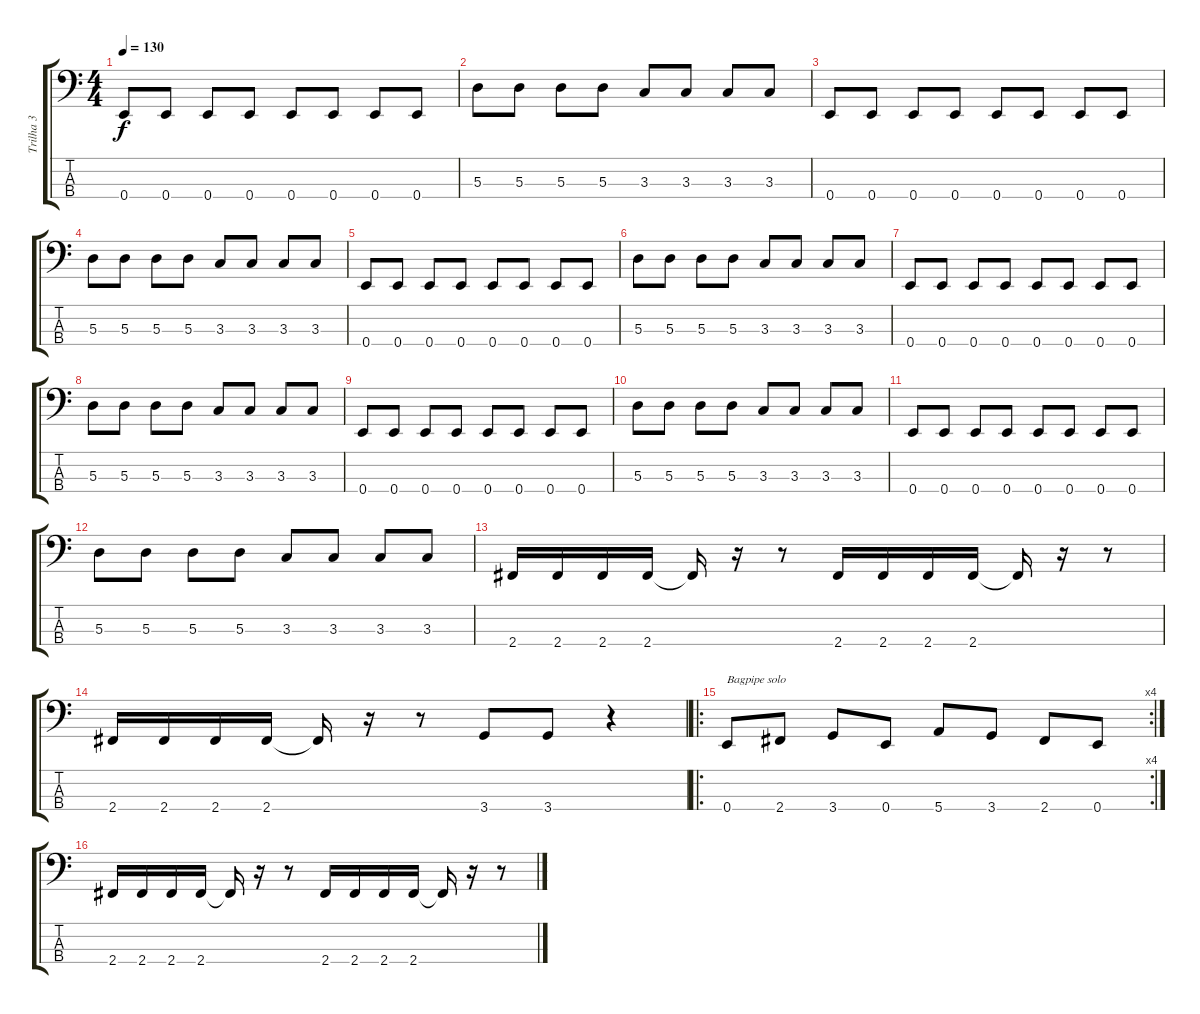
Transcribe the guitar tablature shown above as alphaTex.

\track ("Trilha 3" "Trilha 3") {instrument electricbasspick}
\staff {score tabs}
\tuning (G2 D2 A1 E1) {hide}
\ts (4 4)
\tempo 130
\clef f4
\ks c
0.4.8{dy f} 0.4.8 0.4.8 0.4.8 0.4.8 0.4.8 0.4.8 0.4.8 |
5.3.8 5.3.8 5.3.8 5.3.8 3.3.8 3.3.8 3.3.8 3.3.8 |
0.4.8 0.4.8 0.4.8 0.4.8 0.4.8 0.4.8 0.4.8 0.4.8 |
5.3.8 5.3.8 5.3.8 5.3.8 3.3.8 3.3.8 3.3.8 3.3.8 |
0.4.8 0.4.8 0.4.8 0.4.8 0.4.8 0.4.8 0.4.8 0.4.8 |
5.3.8 5.3.8 5.3.8 5.3.8 3.3.8 3.3.8 3.3.8 3.3.8 |
0.4.8 0.4.8 0.4.8 0.4.8 0.4.8 0.4.8 0.4.8 0.4.8 |
5.3.8 5.3.8 5.3.8 5.3.8 3.3.8 3.3.8 3.3.8 3.3.8 |
0.4.8 0.4.8 0.4.8 0.4.8 0.4.8 0.4.8 0.4.8 0.4.8 |
5.3.8 5.3.8 5.3.8 5.3.8 3.3.8 3.3.8 3.3.8 3.3.8 |
0.4.8 0.4.8 0.4.8 0.4.8 0.4.8 0.4.8 0.4.8 0.4.8 |
5.3.8 5.3.8 5.3.8 5.3.8 3.3.8 3.3.8 3.3.8 3.3.8 |
2.4.16 2.4.16 2.4.16 2.4.16 2.4{t}.16 r.16 r.8 2.4.16 2.4.16 2.4.16 2.4.16 2.4{t}.16 r.16 r.8 |
2.4.16 2.4.16 2.4.16 2.4.16 2.4{t}.16 r.16 r.8 3.4.8 3.4.8 r.4 |
\ro
\rc 4
0.4.8{txt "Bagpipe solo"} 2.4.8 3.4.8 0.4.8 5.4.8 3.4.8 2.4.8 0.4.8 |
2.4.16 2.4.16 2.4.16 2.4.16 2.4{t}.16 r.16 r.8 2.4.16 2.4.16 2.4.16 2.4.16 2.4{t}.16 r.16 r.8
